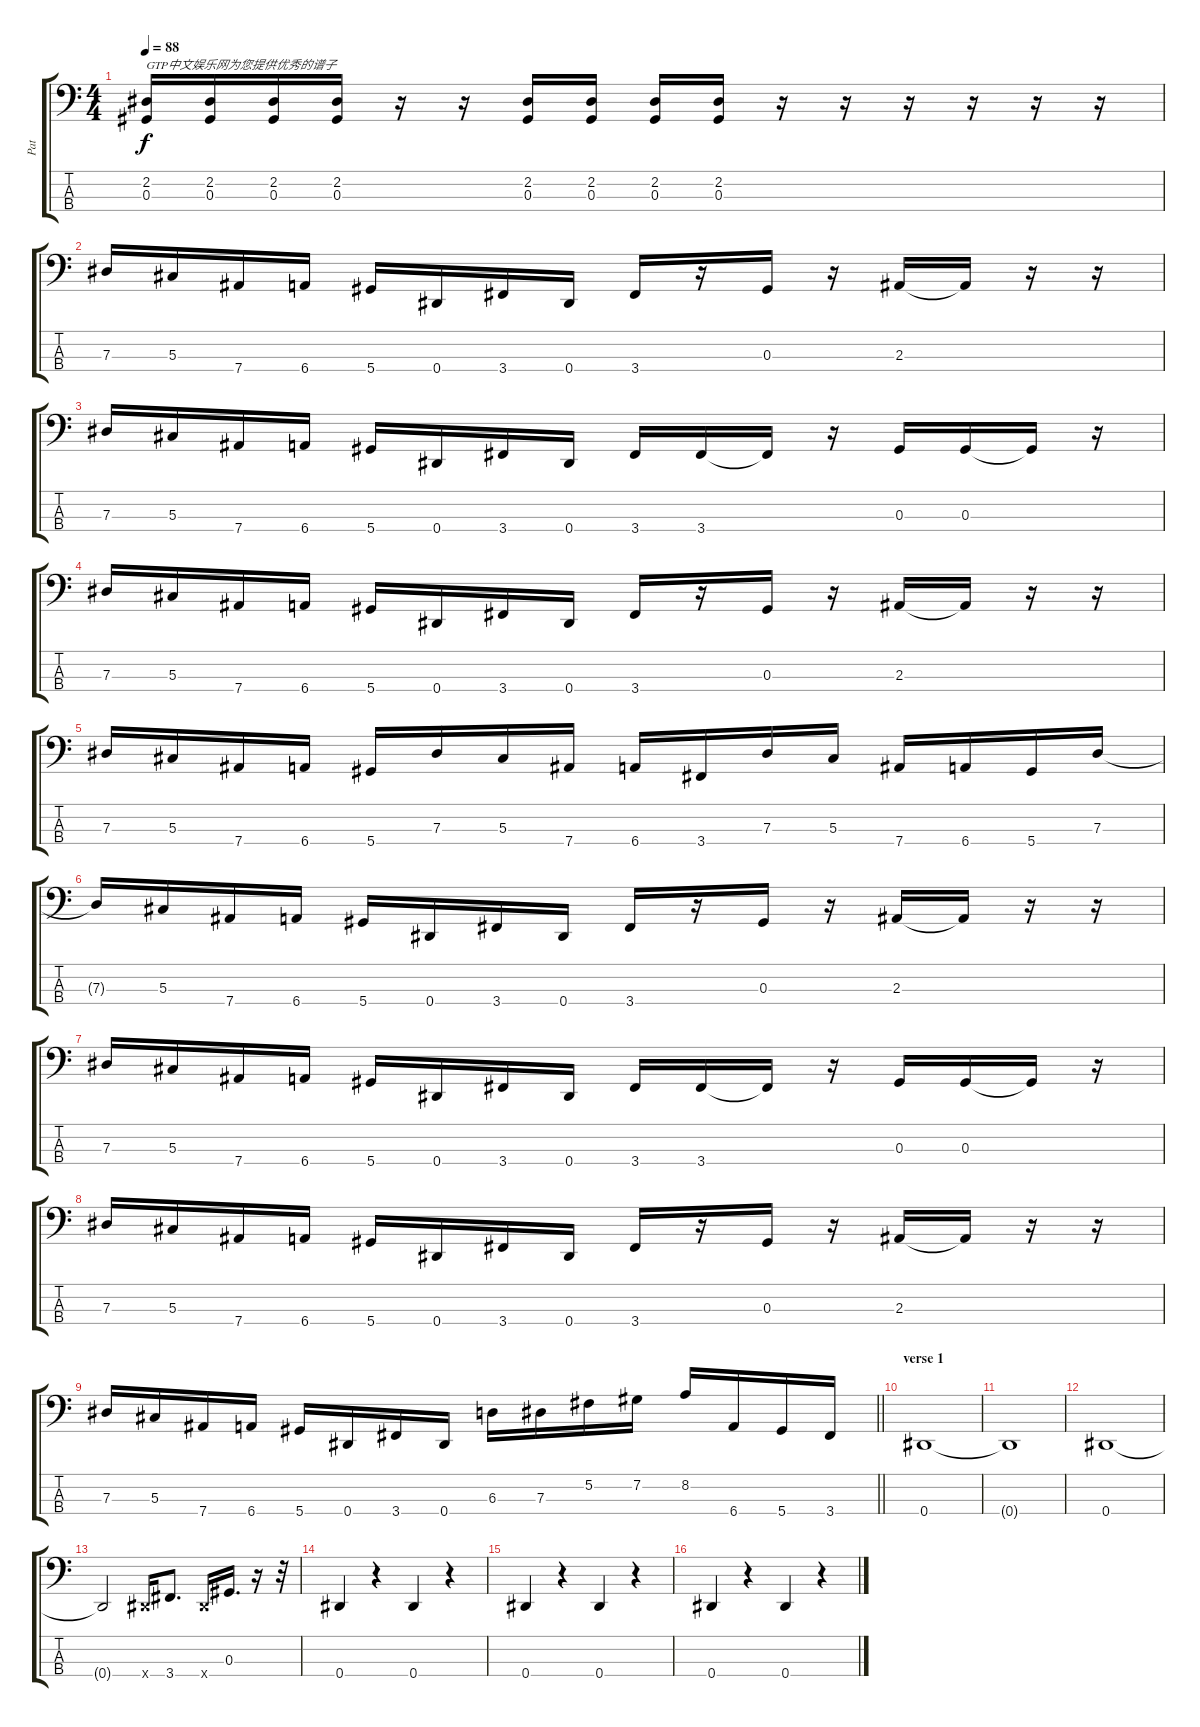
\track ("Pat" "Pat") {instrument electricbasspick}
\staff {score tabs}
\tuning (Gb2 Db2 Ab1 Eb1) {hide}
\ts (4 4)
\tempo 88
\clef f4
\ks c
(2.2 0.3).16{txt "GTP中文娱乐网为您提供优秀的谱子" dy f instrument electricbasspick} (2.2 0.3).16 (2.2 0.3).16 (2.2 0.3).16 r.16 r.16 (2.2 0.3).16 (2.2 0.3).16 (2.2 0.3).16 (2.2 0.3).16 r.16 r.16 r.16 r.16 r.16 r.16 |
7.3.16 5.3.16 7.4.16 6.4.16 5.4.16 0.4.16 3.4.16 0.4.16 3.4.16 r.16 0.3.16 r.16 2.3.16 2.3{t}.16 r.16 r.16 |
7.3.16 5.3.16 7.4.16 6.4.16 5.4.16 0.4.16 3.4.16 0.4.16 3.4.16 3.4.16 3.4{t}.16 r.16 0.3.16 0.3.16 0.3{t}.16 r.16 |
7.3.16 5.3.16 7.4.16 6.4.16 5.4.16 0.4.16 3.4.16 0.4.16 3.4.16 r.16 0.3.16 r.16 2.3.16 2.3{t}.16 r.16 r.16 |
7.3.16 5.3.16 7.4.16 6.4.16 5.4.16 7.3.16 5.3.16 7.4.16 6.4.16 3.4.16 7.3.16 5.3.16 7.4.16 6.4.16 5.4.16 7.3.16 |
7.3{t}.16 5.3.16 7.4.16 6.4.16 5.4.16 0.4.16 3.4.16 0.4.16 3.4.16 r.16 0.3.16 r.16 2.3.16 2.3{t}.16 r.16 r.16 |
7.3.16 5.3.16 7.4.16 6.4.16 5.4.16 0.4.16 3.4.16 0.4.16 3.4.16 3.4.16 3.4{t}.16 r.16 0.3.16 0.3.16 0.3{t}.16 r.16 |
7.3.16 5.3.16 7.4.16 6.4.16 5.4.16 0.4.16 3.4.16 0.4.16 3.4.16 r.16 0.3.16 r.16 2.3.16 2.3{t}.16 r.16 r.16 |
\barLineRight lightlight
7.3.16 5.3.16 7.4.16 6.4.16 5.4.16 0.4.16 3.4.16 0.4.16 6.3.16 7.3.16 5.2.16 7.2.16 8.2.16 6.4.16 5.4.16 3.4.16 |
\section ("" "verse 1")
0.4.1 |
0.4{t}.1 |
0.4.1 |
0.4{t}.2 0.4{x}.16 3.4.8{d} 0.4{x}.16 0.3.16{d} r.16 r.32 |
0.4.4 r.4 0.4.4 r.4 |
0.4.4 r.4 0.4.4 r.4 |
0.4.4 r.4 0.4.4 r.4
